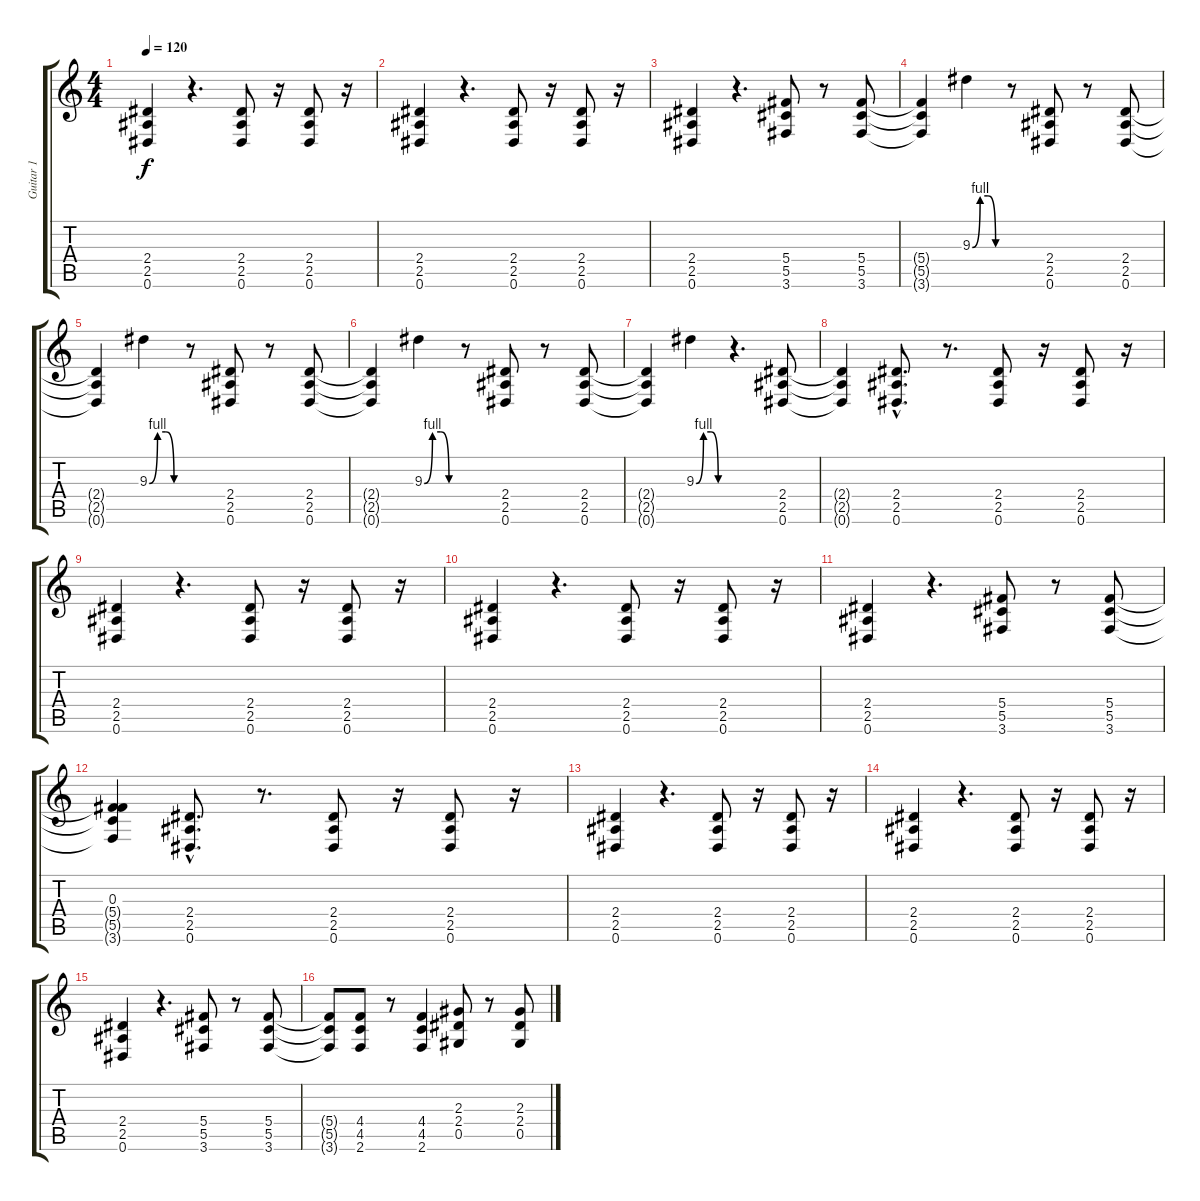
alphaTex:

\track ("Guitar 1" "Guitar 1") {instrument distortionguitar}
\staff {score tabs}
\tuning (Eb4 Bb3 Gb3 Db3 Ab2 Eb2) {hide}
\ts (4 4)
\tempo 120
\clef g2
\ks c
(2.4 2.5 0.6).4{dy f} r.4{d} (2.4 2.5 0.6).8 r.16 (2.4 2.5 0.6).8 r.16 |
(2.4 2.5 0.6).4 r.4{d} (2.4 2.5 0.6).8 r.16 (2.4 2.5 0.6).8 r.16 |
(2.4 2.5 0.6).4 r.4{d} (5.4 5.5 3.6).8 r.8 (5.4 5.5 3.6).8 |
(5.4{t} 5.5{t} 3.6{t}).4 9.3{be (custom 0 0 15 4 30 4 45 0 60 0)}.4 r.8 (2.4 2.5 0.6).8 r.8 (2.4 2.5 0.6).8 |
(2.4{t} 2.5{t} 0.6{t}).4 9.3{be (custom 0 0 15 4 30 4 45 0 60 0)}.4 r.8 (2.4 2.5 0.6).8 r.8 (2.4 2.5 0.6).8 |
(2.4{t} 2.5{t} 0.6{t}).4 9.3{be (custom 0 0 15 4 30 4 45 0 60 0)}.4 r.8 (2.4 2.5 0.6).8 r.8 (2.4 2.5 0.6).8 |
(2.4{t} 2.5{t} 0.6{t}).4 9.3{be (custom 0 0 15 4 30 4 45 0 60 0)}.4 r.4{d} (2.4 2.5 0.6).8 |
(2.4{t} 2.5{t} 0.6{t}).4 (2.4{hac} 2.5{hac} 0.6{hac}).8{d} r.8{d} (2.4 2.5 0.6).8 r.16 (2.4 2.5 0.6).8 r.16 |
(2.4 2.5 0.6).4 r.4{d} (2.4 2.5 0.6).8 r.16 (2.4 2.5 0.6).8 r.16 |
(2.4 2.5 0.6).4 r.4{d} (2.4 2.5 0.6).8 r.16 (2.4 2.5 0.6).8 r.16 |
(2.4 2.5 0.6).4 r.4{d} (5.4 5.5 3.6).8 r.8 (5.4 5.5 3.6).8 |
(0.3 5.4{t} 5.5{t} 3.6{t}).4 (2.4{hac} 2.5{hac} 0.6{hac}).8{d} r.8{d} (2.4 2.5 0.6).8 r.16 (2.4 2.5 0.6).8 r.16 |
(2.4 2.5 0.6).4 r.4{d} (2.4 2.5 0.6).8 r.16 (2.4 2.5 0.6).8 r.16 |
(2.4 2.5 0.6).4 r.4{d} (2.4 2.5 0.6).8 r.16 (2.4 2.5 0.6).8 r.16 |
(2.4 2.5 0.6).4 r.4{d} (5.4 5.5 3.6).8 r.8 (5.4 5.5 3.6).8 |
(5.4{t} 5.5{t} 3.6{t}).8 (4.4 4.5 2.6).8 r.8 (4.4 4.5 2.6).4 (2.3 2.4 0.5).8 r.8 (2.3 2.4 0.5).8
